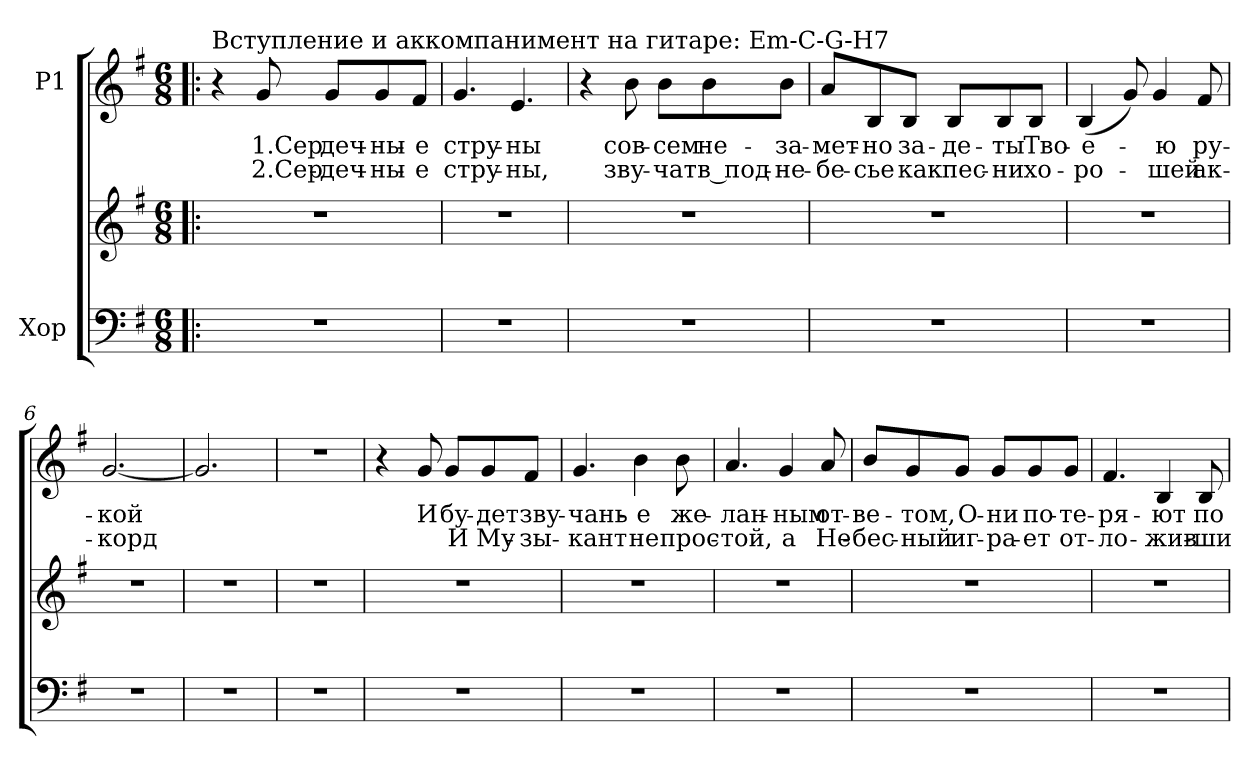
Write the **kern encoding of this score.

**kern	**kern	**kern	**text	**text
*part2	*part2	*part1	*part1	*part1
*staff3	*staff2	*staff1	*staff1	*staff1
*I"Хор	*	*I"P1	*	*
!!LO:PB:g=z
*clefF4	*clefG2	*clefG2	*	*
*k[f#]	*k[f#]	*k[f#]	*	*
*e:	*e:	*e:	*	*
*M6/8	*M6/8	*M6/8	*	*
=1!|:	=1!|:	=1!|:	=1!|:	=1!|:
!	!	!LO:TX:a:t=Вступление и аккомпанимент на гитаре&colon; Em-C-G-H7	!	!
!LO:N:vis=1	!LO:N:vis=1	!	!	!
2.r	2.r	4r	.	.
!	!	!	!LO:LY:b:color=#000000	!LO:LY:b:color=#000000
.	.	8gi/	1.Сер	2.Сер-
!	!	!	!LO:LY:b:color=#000000	!LO:LY:b:color=#000000
.	.	8gi/L	деч-	-деч-
!	!	!	!LO:LY:b:color=#000000	!LO:LY:b:color=#000000
.	.	8gi/	-ны-	-ны-
!	!	!	!LO:LY:b:color=#000000	!LO:LY:b:color=#000000
.	.	8f#i/J	-е	-е
=2	=2	=2	=2	=2
!LO:N:vis=1	!LO:N:vis=1	!	!	!
!	!	!	!LO:LY:b:color=#000000	!LO:LY:b:color=#000000
2.r	2.r	4.gi/	стру-	стру-
!	!	!	!LO:LY:b:color=#000000	!LO:LY:b:color=#000000
.	.	4.ei/	-ны	-ны,
=3	=3	=3	=3	=3
!LO:N:vis=1	!LO:N:vis=1	!	!	!
2.r	2.r	4r	.	.
!	!	!	!LO:LY:b:color=#000000	!LO:LY:b:color=#000000
.	.	8bi\	сов-	зву-
!	!	!	!LO:LY:b:color=#000000	!LO:LY:b:color=#000000
.	.	8bi\L	-сем	-чат
!	!	!	!LO:LY:b:color=#000000	!LO:LY:b:color=#000000
.	.	8bi\	не-	в под-
!	!	!	!LO:LY:b:color=#000000	!LO:LY:b:color=#000000
.	.	8bi\J	-за-	-не-
=4	=4	=4	=4	=4
!LO:N:vis=1	!LO:N:vis=1	!	!	!
!	!	!	!LO:LY:b:color=#000000	!LO:LY:b:color=#000000
2.r	2.r	8ai/L	-мет-	-бе-
!	!	!	!LO:LY:b:color=#000000	!LO:LY:b:color=#000000
.	.	8Bi/	-но	-сье
!	!	!	!LO:LY:b:color=#000000	!LO:LY:b:color=#000000
.	.	8Bi/J	за-	как
!	!	!	!LO:LY:b:color=#000000	!LO:LY:b:color=#000000
.	.	8Bi/L	-де-	пес-
!	!	!	!LO:LY:b:color=#000000	!LO:LY:b:color=#000000
.	.	8Bi/	-ты	-ни
!	!	!	!LO:LY:b:color=#000000	!LO:LY:b:color=#000000
.	.	8Bi/J	Тво-	хо-
!!LO:LB:g=z
=5	=5	=5	=5	=5
!LO:N:vis=1	!LO:N:vis=1	!	!	!
!	!	!	!LO:LY:b:color=#000000	!LO:LY:b:color=#000000
2.r	2.r	(4Bi/	-е-	-ро-
.	.	8gi/)	.	.
!	!	!	!LO:LY:b:color=#000000	!LO:LY:b:color=#000000
.	.	4gi/	-ю	-шей
!	!	!	!LO:LY:b:color=#000000	!LO:LY:b:color=#000000
.	.	8f#i/	ру-	ак-
=6	=6	=6	=6	=6
!LO:N:vis=1	!LO:N:vis=1	!	!	!
!	!	!	!LO:LY:b:color=#000000	!LO:LY:b:color=#000000
2.r	2.r	[<2.gi/	-кой	-корд
=7	=7	=7	=7	=7
!LO:N:vis=1	!LO:N:vis=1	!	!	!
2.r	2.r	2.gi/]	.	.
=8	=8	=8	=8	=8
!LO:N:vis=1	!LO:N:vis=1	!	!	!
2.r	2.r	2.r	.	.
=9	=9	=9	=9	=9
!LO:N:vis=1	!LO:N:vis=1	!	!	!
2.r	2.r	4r	.	.
!	!	!	!LO:LY:b:color=#000000	!
.	.	8gi/	И	.
!	!	!	!LO:LY:b:color=#000000	!LO:LY:b:color=#000000
.	.	8gi/L	бу-	И
!	!	!	!LO:LY:b:color=#000000	!LO:LY:b:color=#000000
.	.	8gi/	-дет	Му-
!	!	!	!LO:LY:b:color=#000000	!LO:LY:b:color=#000000
.	.	8f#i/J	зву-	-зы-
=10	=10	=10	=10	=10
!LO:N:vis=1	!LO:N:vis=1	!	!	!
!	!	!	!LO:LY:b:color=#000000	!LO:LY:b:color=#000000
2.r	2.r	4.gi/	-чань-	-кант
!	!	!	!LO:LY:b:color=#000000	!LO:LY:b:color=#000000
.	.	4bi\	-е	не
!	!	!	!LO:LY:b:color=#000000	!LO:LY:b:color=#000000
.	.	8bi\	же-	прос-
!!LO:LB:g=z
=11	=11	=11	=11	=11
!LO:N:vis=1	!LO:N:vis=1	!	!	!
!	!	!	!LO:LY:b:color=#000000	!LO:LY:b:color=#000000
2.r	2.r	4.ai/	-лан-	-той,
!	!	!	!LO:LY:b:color=#000000	!LO:LY:b:color=#000000
.	.	4gi/	-ным	а
!	!	!	!LO:LY:b:color=#000000	!LO:LY:b:color=#000000
.	.	8ai/	от-	Не-
=12	=12	=12	=12	=12
!LO:N:vis=1	!LO:N:vis=1	!	!	!
!	!	!	!LO:LY:b:color=#000000	!LO:LY:b:color=#000000
2.r	2.r	8bi/L	-ве-	-бес-
!	!	!	!LO:LY:b:color=#000000	!LO:LY:b:color=#000000
.	.	8gi/	-том,	-ный
!	!	!	!LO:LY:b:color=#000000	!LO:LY:b:color=#000000
.	.	8gi/J	О-	иг-
!	!	!	!LO:LY:b:color=#000000	!LO:LY:b:color=#000000
.	.	8gi/L	-ни	-ра-
!	!	!	!LO:LY:b:color=#000000	!LO:LY:b:color=#000000
.	.	8gi/	по-	-ет
!	!	!	!LO:LY:b:color=#000000	!LO:LY:b:color=#000000
.	.	8gi/J	-те-	от-
=13	=13	=13	=13	=13
!LO:N:vis=1	!LO:N:vis=1	!	!	!
!	!	!	!LO:LY:b:color=#000000	!LO:LY:b:color=#000000
2.r	2.r	4.f#i/	-ря-	-ло-
!	!	!	!LO:LY:b:color=#000000	!LO:LY:b:color=#000000
.	.	4Bi/	-ют	-жив-
!	!	!	!LO:LY:b:color=#000000	!LO:LY:b:color=#000000
.	.	8Bi/	по-	-ши
=	=	=	=	=
*-	*-	*-	*-	*-
